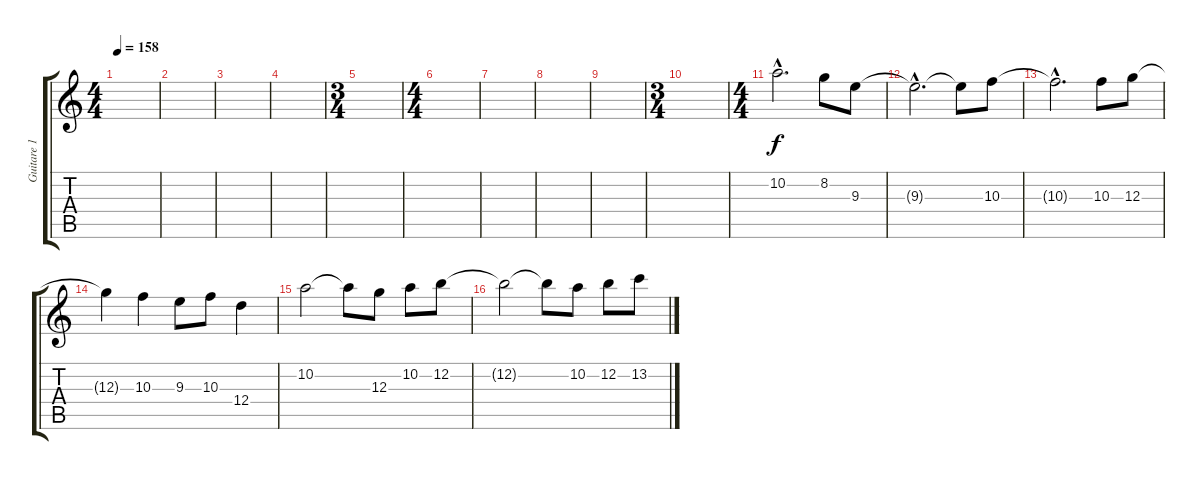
\track ("Guitare 1" "Guitare 1") {instrument distortionguitar}
\staff {score tabs}
\tuning (E4 B3 G3 D3 A2 E2) {hide}
\ts (4 4)
\tempo 158
\clef g2
\ks c
|
|
|
|
\ts (3 4)
|
\ts (4 4)
|
|
|
|
\ts (3 4)
|
\ts (4 4)
10.2{hac}.2{d} 8.2.8 9.3.8 |
9.3{hac t}.2{d} 9.3{t}.8 10.3.8 |
10.3{hac t}.2{d} 10.3.8 12.3.8 |
12.3{t}.4 10.3.4 9.3.8 10.3.8 12.4.4 |
10.2.2 10.2{t}.8 12.3.8 10.2.8 12.2.8 |
12.2{t}.2 12.2{t}.8 10.2.8 12.2.8 13.2.8
